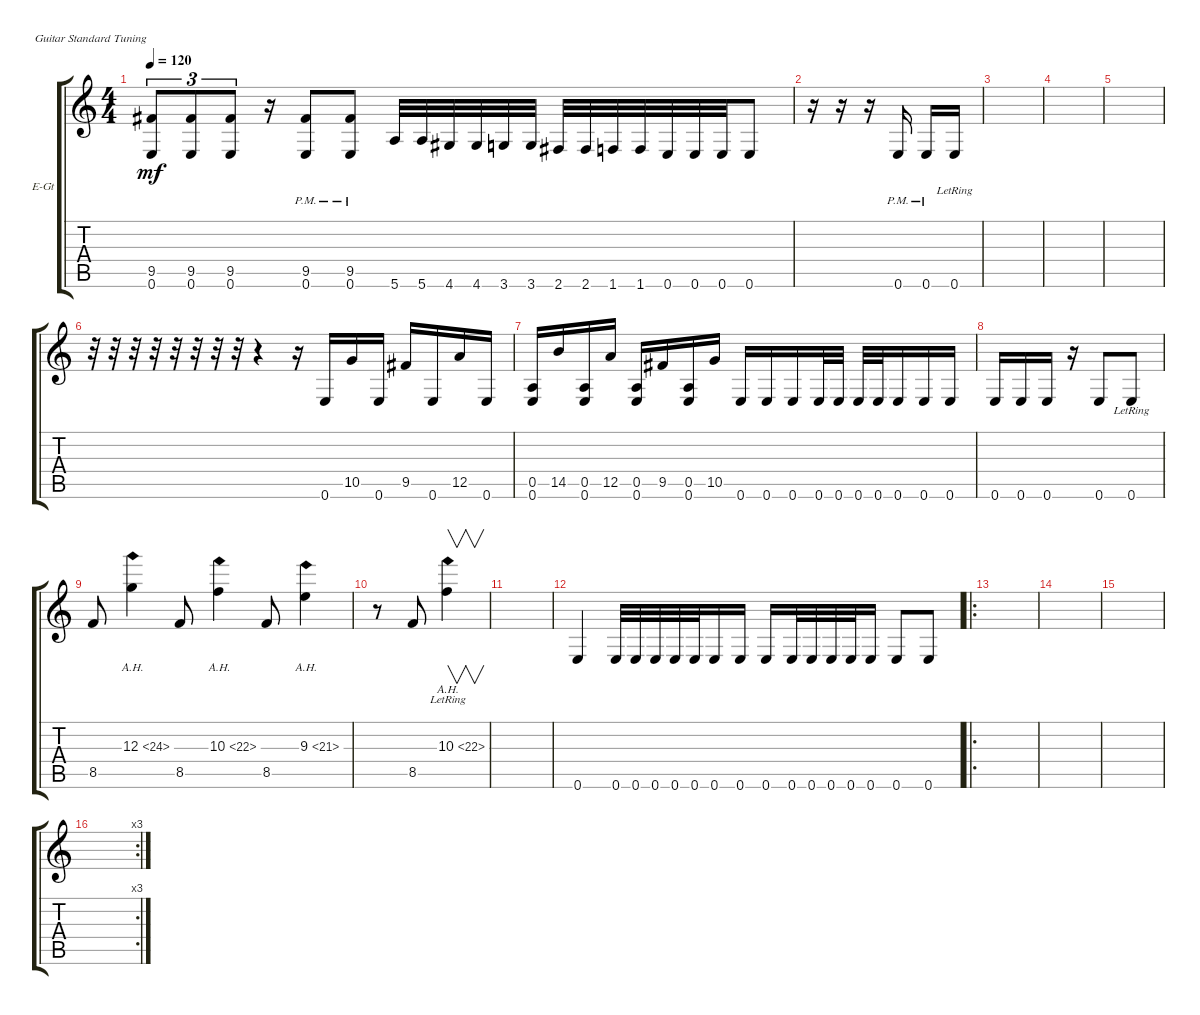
\defaultSystemsLayout 4
\bracketExtendMode groupsimilarinstruments
\firstSystemTrackNameOrientation horizontal
\otherSystemsTrackNameOrientation horizontal
\track ("Electric Guitar" "E-Gt") {instrument overdrivenguitar}
\staff {score tabs}
\tuning (E4 B3 G3 D3 A2 E2)
\ts (4 4)
\tempo 120
\clef g2
\ks c
(0.6 9.5).8{tu (3 2) dy mf} (0.6 9.5).8{tu (3 2)} (0.6 9.5).8{tu (3 2)} r.16 (9.5{pm} 0.6{pm}).8 (9.5{pm} 0.6{pm}).8 5.6.32 5.6.32 4.6.32 4.6.32 3.6.32 3.6.32 2.6.32 2.6.32 1.6.32 1.6.32 0.6.32 0.6.32 0.6.32 0.6.8 |
r.16 r.16 r.16 0.6{pm}.16 0.6{pm}.16 0.6{lr}.16 |
|
|
|
r.32 r.32 r.32 r.32 r.32 r.32 r.32 r.32 r.4 r.16 0.6.16 10.5.16 0.6.16 9.5.16 0.6.16 12.5.16 0.6.16 |
(0.6 0.5).16 14.5.16 (0.6 0.5).16 12.5.16 (0.6 0.5).16 9.5.16 (0.6 0.5).16 10.5.16 0.6.16 0.6.16 0.6.16 0.6.32 0.6.32 0.6.32 0.6.32 0.6.16 0.6.16 0.6.16 |
0.6.16 0.6.16 0.6.16 r.16 0.6.8 0.6{lr}.8 |
8.5.8 12.3{ah 12}.4 8.5.8 10.3{ah 12}.4 8.5.8 9.3{ah 12}.4 |
r.8 8.5.8 10.3{ah 12 lr}.4{v} |
|
0.6.4 0.6.32 0.6.32 0.6.32 0.6.32 0.6.32 0.6.16 0.6.16 0.6.16 0.6.32 0.6.32 0.6.32 0.6.32 0.6.16 0.6.8 0.6.8 |
\ro
|
|
|
\rc 3
